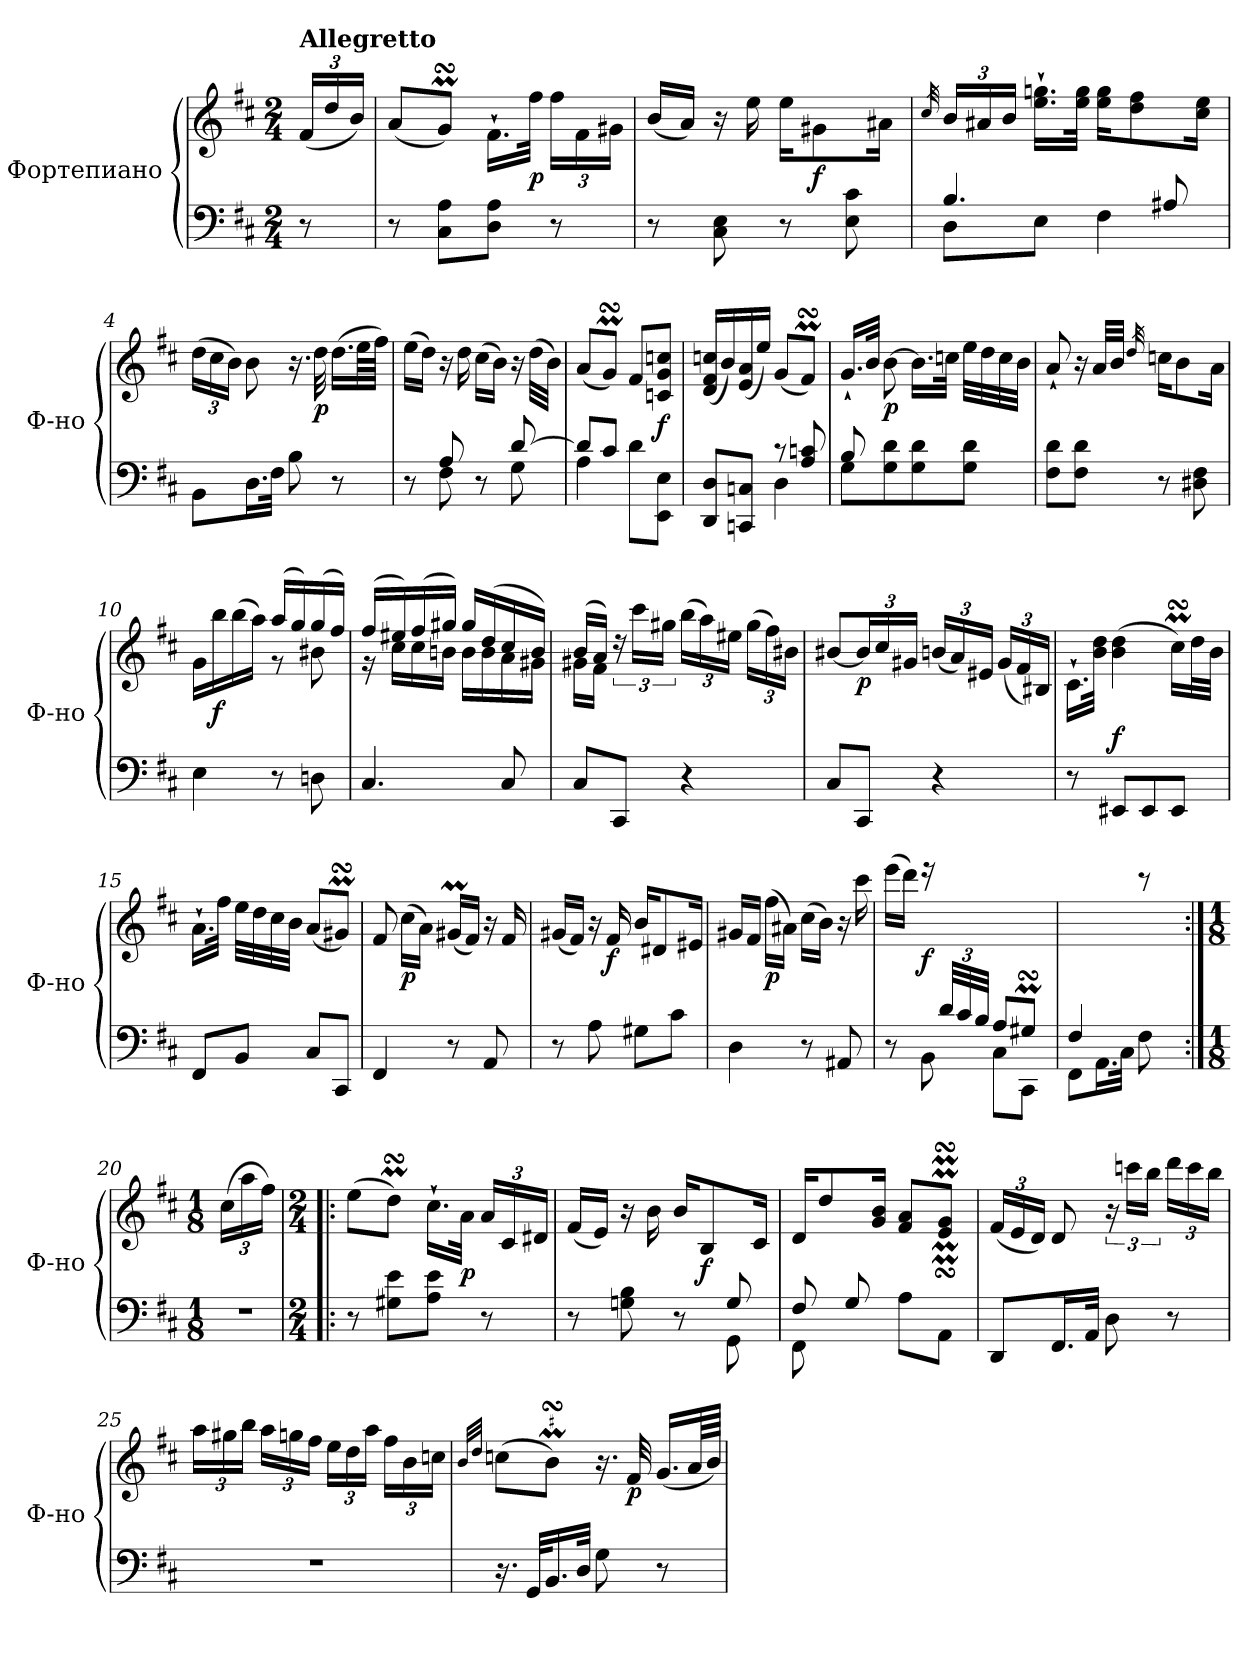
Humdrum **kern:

**kern	**kern	**dynam
*part1	*part1	*part1
*staff2	*staff1	*staff1/2
*I"Фортепиано	*	*
*I'Ф-но	*	*
*clefF4	*clefG2	*
*k[f#c#]	*k[f#c#]	*
*b:	*b:	*
*M2/4	*M2/4	*
*	*Xbrackettup	*
=	=	=
!	!LO:TX:a:B:t=Allegretto	!
8r	(<24f#/LL	.
.	24dd/	.
.	24b/JJ)	.
=1	=1	=1
8r	(<8a/L	.
8C#\ 8A\L	8gMsSSs/J)	.
8D\ 8A\J	16.f#`>\LL	.
!	!	!LO:DY:b
.	32ff#\JJk	p
8r	24ff#\LL	.
.	24f#\	.
.	24g#X\JJ	.
=2	=2	=2
8r	(<16b/LL	.
.	16a/JJ)	.
8C#\ 8E\	16r	.
.	16ee\	.
8r	16ee\KL	.
!	!	!LO:DY:b
.	8g#X\	f
8E\ 8c#\	.	.
.	16a#X\Jk	.
=3	=3	=3
.	32qcc#/	.
*^	*	*
4.B/	8D\L	24b/LL	.
.	.	24a#X/	.
.	.	24b/JJ	.
.	8E\J	16.ee\`> 16.ggn\`>LL	.
.	.	32ee\ 32gg\JJk	.
.	4F#\	16ee\ 16gg\KL	.
.	.	8dd\ 8ff#\	.
8A#X/	.	.	.
.	.	16cc#\ 16ee\Jk	.
*v	*v	*	*
!!LO:LB:g=z
=4	=4	=4
8BB\L	(>24dd\LL	.
.	24cc#\	.
.	24b\JJ)	.
16.D\L	8b\	.
32F#\JJk	.	.
8B\	16.r	.
!	!	!LO:DY:b
.	32dd\	p
8r	(>16.dd\LL	.
.	64ee\LL	.
.	64ff#\JJJJ)	.
=5	=5	=5
*^	*	*
8r	8ryy	(>16ee\LL	.
.	.	16dd\JJ)	.
8A/	8F#\	16r	.
.	.	16dd\	.
8r	8ryy	(>16cc#\LL	.
.	.	16b\JJ)	.
[8d/	8G\	16r	.
.	.	(>32dd\LLL	.
.	.	32b\JJJ)	.
=6	=6	=6	=6
8d/L]	4A\	(<8a/L	.
8c#/J	.	8gMsSSs/J)	.
8d\L	4ryy	8f#/L	.
!	!	!	!LO:DY:b
8EE\ 8E\J	.	8cn/ 8g/ 8ccn/J	f
=7	=7	=7	=7
8DD/ 8D/L	4ryy	(>16d/ 16f#/ 16ccn/LL	.
.	.	16b/)	.
8CCn/ 8Cn/J	.	(>16e/ 16a/	.
.	.	16ee/JJ)	.
8rc	4D\	(<8g/L	.
8A/ 8cn/	.	8f#msSsS/J)	.
!!LO:LB:g=z
=8	=8	=8	=8
8B/	8G\L	16.g`</LL	.
.	.	32b/JJk	.
!	!	!	!LO:DY:b
4.rAAAyy	8G\ 8d\	[8b\	p
.	8G\ 8d\	16.b\LL]	.
.	.	32ccn\JJk	.
.	8G\ 8d\J	32ee\LLL	.
.	.	32dd\	.
.	.	32cc\	.
.	.	32b\JJJ	.
*v	*v	*	*
=9	=9	=9
8F#\ 8d\L	8a`</	.
8F#\ 8d\J	16r	.
.	32a/LLL	.
.	32b/JJJ	.
.	32qdd/	.
8r	16ccn\KL	.
.	8b\	.
8D#X\ 8F#\	.	.
.	16a\Jk	.
=10	=10	=10
*	*^	*
4E\	16g\LL	4ryy	.
!	!	!	!LO:DY:b
.	16bb\	.	f
.	(>16bb\	.	.
.	16aa\JJ)	.	.
8r	(>16aa/LL	8r	.
.	16gg/)	.	.
8Dn\	(>16gg/	8b#X\	.
.	16ff#/JJ)	.	.
=11	=11	=11	=11
4.C#/	(>16ff#/LL	16r	.
.	16ee#X/)	16cc#\LL	.
.	(>16ff#/	16cc#\	.
.	16gg#X/JJ)	16bn\JJ	.
.	16gg#/LL	16b\LL	.
.	(>16dd/	16b\	.
8C#/	16cc#/	16a\	.
.	16b/JJ)	16g#X\JJ	.
!!LO:LB:g=z	!!
=12	=12	=12	=12
8C#/L	(>16b/LL	16g#X\LL	.
.	16a/JJ)	16f#\JJ	.
*	*brackettup	*	*
8CC#/J	24rdd	4.ryy	.
.	24ccc#\LL	.	.
.	24gg#X\JJ	.	.
*	*Xbrackettup	*	*
4r	(>24bb\LL	.	.
.	24aa\)	.	.
.	24ee#X\JJ	.	.
.	(>24gg#\LL	.	.
.	24ff#\)	.	.
.	24b#X\JJ	.	.
*	*v	*v	*
=13	=13	=13
8C#/L	[8b#X/L	.
!	!	!LO:DY:b
8CC#/J	24b#/L]	p
.	24cc#/	.
.	24g#X/JJ	.
4r	(<24bn/LL	.
.	24a/)	.
.	24e#X/JJ	.
.	(<24g#/LL	.
.	24f#/)	.
.	24B#X/JJ	.
=14	=14	=14
8r	16.c#`>\LL	.
.	32b\ 32dd\JJk	.
!	!	!LO:DY:a=2
8EE#X/L	(>4b\ 4dd\	f
8EE#/	.	.
8EE#/J	16cc#msSsS\LL)	.
.	32dd\L	.
.	32b\JJJ	.
!!LO:LB:g=z
=15	=15	=15
8FF#/L	16.a`\LL	.
.	32ff#\JJk	.
8BB/J	32ee\LLL	.
.	32dd\	.
.	32cc#\	.
.	32b\JJJ	.
8C#/L	(<8a/L	.
8CC#/J	8g#XmsSsS/J)	.
=16	=16	=16
4FF#/	8f#/	.
!	!	!LO:DY:b
.	(>16cc#\LL	p
.	16a\JJ)	.
8r	(<16g#Xm/LL	.
.	16f#/JJ)	.
8AA/	16r	.
.	16f#/	.
=17	=17	=17
8r	(<16g#X/LL	.
.	16f#/JJ)	.
8A\	16r	.
!	!	!LO:DY:b
.	16f#/	f
8G#X\L	16b/KL	.
.	8d#X/	.
8c#\J	.	.
.	16e#X/Jk	.
!!LO:PB:g=z
=18	=18	=18
4D\	16g#X/LL	.
.	16f#/JJ	.
!	!	!LO:DY:b
.	(>16ff#\LL	p
.	16a#X\JJ)	.
8r	(>16cc#\LL	.
.	16b\JJ)	.
8AA#X/	16r	.
.	16ccc#\	.
=19	=19	=19
*^	*	*
8.ryy	8r	(>16eee\LL	.
.	.	16ddd\JJ)	.
!	!	!	!LO:DY:b
.	8BB\	16reee	f
*Xbrackettup	*	*	*
48d/LLL	.	4ryy	.
48c#/	.	.	.
48B/JJJ	.	.	.
8A/L	8C#\L	.	.
8G#XmsSsS/J	8CC#\J	.	.
.	.	16ryy	.
=20	=20	=20	=20
4F#/	8FF#\L	4ryy	.
.	16.AA\L	.	.
.	32C#\JJk	.	.
4ryy	8F#\	8rccc	.
.	8ryy	8ryy	.
*v	*v	*	*
!!LO:LB:g=z
=20X1:|!	=20X1:|!	=20X1:|!
*M1/8	*M1/8	*
8r	(>24cc#\LL	.
.	24aa\	.
.	24ff#\JJ)	.
=21!|:	=21!|:	=21!|:
*M2/4	*M2/4	*
8r	(>8ee\L	.
8G#X\ 8e\L	8ddMsSSs\J)	.
8A\ 8e\J	16.cc#`\LL	.
!	!	!LO:DY:b
.	32a\JJk	p
8r	24a/LL	.
.	24c#/	.
.	24d#X/JJ	.
=22	=22	=22
*^	*	*
8r	4.ryy	(<16f#/LL	.
.	.	16e/JJ)	.
8Gn\ 8B\	.	16r	.
.	.	16b\	.
8r	.	16b/KL	.
!	!	!	!LO:DY:b
.	.	8B/	f
8G/	8GG\	.	.
.	.	16c#/Jk	.
=23	=23	=23	=23
8F#/	8FF#\	16d/KL	.
.	.	8dd/	.
8G/	4.ryy	.	.
.	.	16g/ 16b/Jk	.
8A\L	.	8f#/ 8a/L	.
8AA\J	.	8e/MsSSS 8g/MsSSSJ	.
*v	*v	*	*
!!LO:LB:g=z
=24	=24	=24
8DD/L	(<24f#/LL	.
.	24e/	.
.	24d/JJ)	.
16.FF#/L	8d/	.
32AA/JJk	.	.
*	*brackettup	*
8D\	24r	.
.	24cccn\LL	.
.	24bb\JJ	.
*	*Xbrackettup	*
8r	24ddd\LL	.
.	24ccc\	.
.	24bb\JJ	.
=25	=25	=25
2r	24aa\LL	.
.	24gg#X\	.
.	24bb\JJ	.
.	24aa\LL	.
.	24ggn\	.
.	24ff#\JJ	.
.	24ee\LL	.
.	24dd\	.
.	24aa\JJ	.
.	24ff#\LL	.
.	24b\	.
.	24ccn\JJ	.
=26	=26	=26
.	32qb/LLL	.
.	32qdd/JJJ	.
16.r	(>8ccn\L	.
32GG/KLL	.	.
16.BB/	8bMsSSS\J)	.
32D/JJk	.	.
8G\	16.r	.
!	!	!LO:DY:b
.	32f#/	p
8r	(<16.g/LL	.
.	64a/LL	.
.	64b/JJJJ)	.
=	=	=
*-	*-	*-
